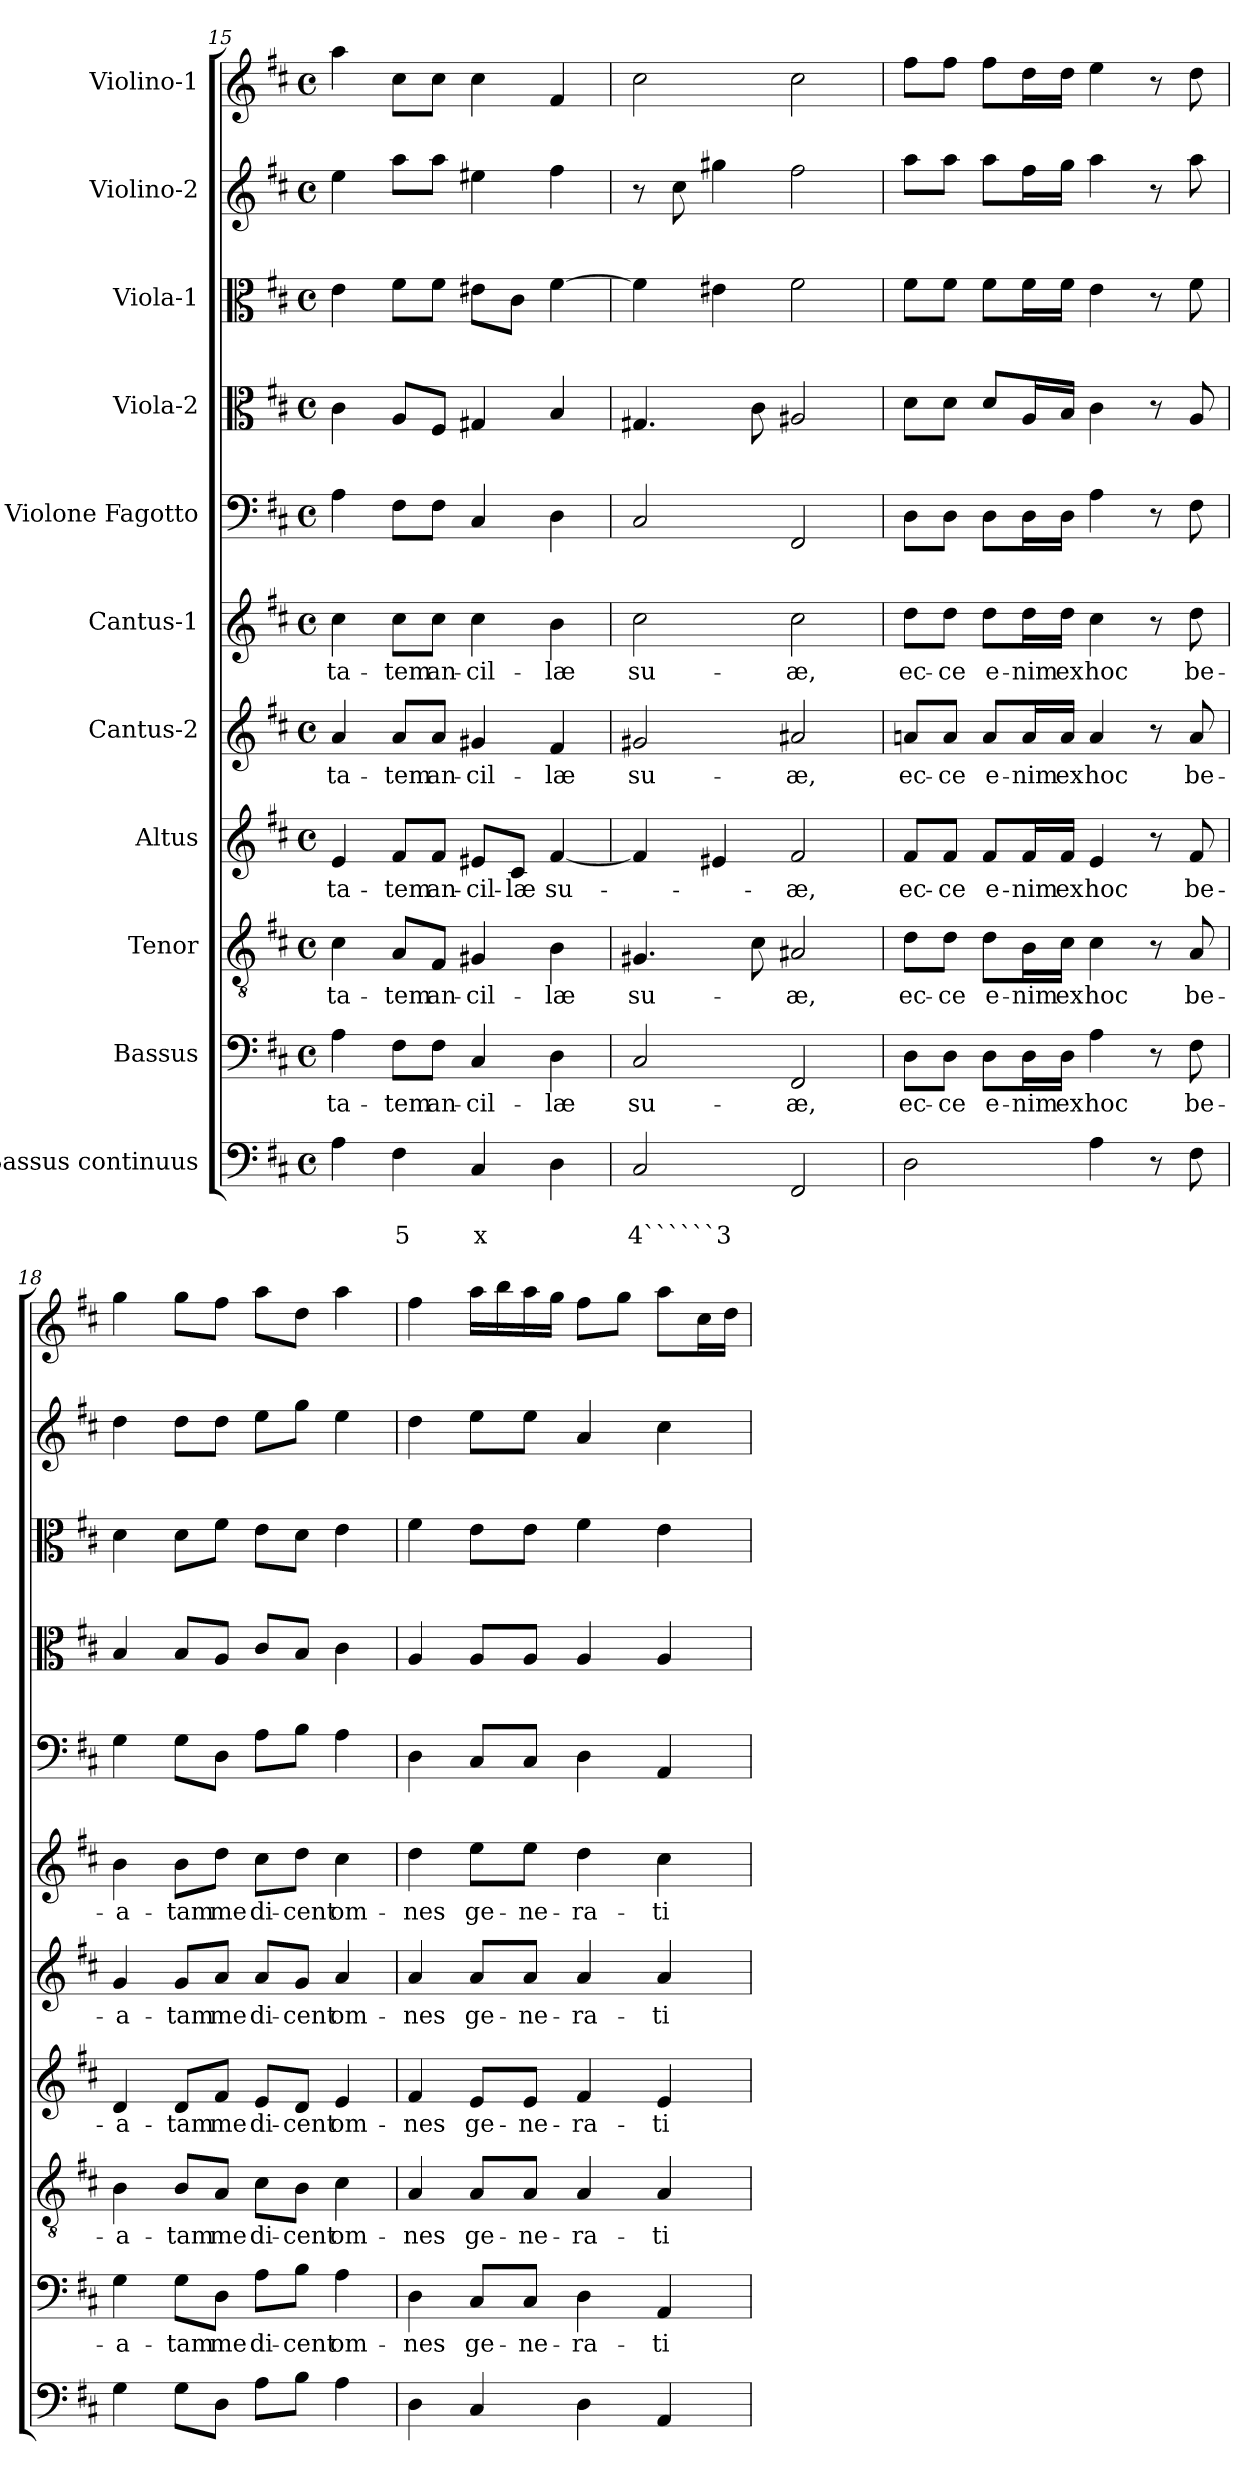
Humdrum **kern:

**kern	**text	**text	**kern	**text	**kern	**text	**kern	**text	**kern	**text	**kern	**text	**kern	**kern	**kern	**kern	**kern
*part11	*part11	*part11	*part10	*part10	*part9	*part9	*part8	*part8	*part7	*part7	*part6	*part6	*part5	*part4	*part3	*part2	*part1
*staff11	*staff11	*staff11	*staff10	*staff10	*staff9	*staff9	*staff8	*staff8	*staff7	*staff7	*staff6	*staff6	*staff5	*staff4	*staff3	*staff2	*staff1
*I"Bassus continuus	*	*	*I"Bassus	*	*I"Tenor	*	*I"Altus	*	*I"Cantus-2	*	*I"Cantus-1	*	*I"Violone Fagotto	*I"Viola-2	*I"Viola-1	*I"Violino-2	*I"Violino-1
*clefF4	*	*	*clefF4	*	*clefGv2	*	*clefG2	*	*clefG2	*	*clefG2	*	*clefF4	*clefC3	*clefC3	*clefG2	*clefG2
*k[f#c#]	*	*	*k[f#c#]	*	*k[f#c#]	*	*k[f#c#]	*	*k[f#c#]	*	*k[f#c#]	*	*k[f#c#]	*k[f#c#]	*k[f#c#]	*k[f#c#]	*k[f#c#]
*D:	*	*	*D:	*	*D:	*	*D:	*	*D:	*	*D:	*	*D:	*D:	*D:	*D:	*D:
*M4/4	*	*	*M4/4	*	*M4/4	*	*M4/4	*	*M4/4	*	*M4/4	*	*M4/4	*M4/4	*M4/4	*M4/4	*M4/4
*met(c)	*	*	*met(c)	*	*met(c)	*	*met(c)	*	*met(c)	*	*met(c)	*	*met(c)	*met(c)	*met(c)	*met(c)	*met(c)
=15	=15	=15	=15	=15	=15	=15	=15	=15	=15	=15	=15	=15	=15	=15	=15	=15	=15
!	!	!	!	!LO:LY:b	!	!LO:LY:b	!	!LO:LY:b	!	!LO:LY:b	!	!LO:LY:b	!	!	!	!	!
4A\	.	.	4A\	-ta-	4c#\	-ta-	4e/	-ta-	4a/	-ta-	4cc#\	-ta-	4A\	4c#\	4e\	4ee\	4aa\
!	!	!LO:LY:b	!	!LO:LY:b	!	!LO:LY:b	!	!LO:LY:b	!	!LO:LY:b	!	!LO:LY:b	!	!	!	!	!
4F#\	.	5	8F#\L	-tem	8A/L	-tem	8f#/L	-tem	8a/L	-tem	8cc#\L	-tem	8F#\L	8A/L	8f#\L	8aa\L	8cc#\L
!	!	!	!	!LO:LY:b	!	!LO:LY:b	!	!LO:LY:b	!	!LO:LY:b	!	!LO:LY:b	!	!	!	!	!
.	.	.	8F#\J	an-	8F#/J	an-	8f#/J	an-	8a/J	an-	8cc#\J	an-	8F#\J	8F#/J	8f#\J	8aa\J	8cc#\J
!	!	!LO:LY:b	!	!LO:LY:b	!	!LO:LY:b	!	!LO:LY:b	!	!LO:LY:b	!	!LO:LY:b	!	!	!	!	!
4C#/	.	x	4C#/	-cil-	4G#X/	-cil-	8e#X/L	-cil-	4g#X/	-cil-	4cc#\	-cil-	4C#/	4G#X/	8e#X\L	4ee#X\	4cc#\
!	!	!	!	!	!	!	!	!LO:LY:b	!	!	!	!	!	!	!	!	!
.	.	.	.	.	.	.	8c#/J	-læ	.	.	.	.	.	.	8c#\J	.	.
!	!	!	!	!LO:LY:b	!	!LO:LY:b	!	!LO:LY:b	!	!LO:LY:b	!	!LO:LY:b	!	!	!	!	!
4D\	.	.	4D\	-læ	4B\	-læ	[4f#/	su-	4f#/	-læ	4b\	-læ	4D\	4B/	[4f#\	4ff#\	4f#/
=16	=16	=16	=16	=16	=16	=16	=16	=16	=16	=16	=16	=16	=16	=16	=16	=16	=16
!	!	!LO:LY:b	!	!LO:LY:b	!	!LO:LY:b	!	!	!	!LO:LY:b	!	!LO:LY:b	!	!	!	!	!
2C#/	.	4``````3	2C#/	su-	4.G#X/	su-	4f#/]	.	2g#X/	su-	2cc#\	su-	2C#/	4.G#X/	4f#\]	8r	2cc#\
.	.	.	.	.	.	.	.	.	.	.	.	.	.	.	.	8cc#\	.
.	.	.	.	.	.	.	4e#X/	.	.	.	.	.	.	.	4e#X\	4gg#X\	.
.	.	.	.	.	8c#\	.	.	.	.	.	.	.	.	8c#\	.	.	.
!	!	!	!	!LO:LY:b	!	!LO:LY:b	!	!LO:LY:b	!	!LO:LY:b	!	!LO:LY:b	!	!	!	!	!
2FF#/	.	.	2FF#/	-æ,	2A#X/	-æ,	2f#/	-æ,	2a#X/	-æ,	2cc#\	-æ,	2FF#/	2A#X/	2f#\	2ff#\	2cc#\
!!LO:PB:g=z
=17	=17	=17	=17	=17	=17	=17	=17	=17	=17	=17	=17	=17	=17	=17	=17	=17	=17
!	!	!	!	!LO:LY:b	!	!LO:LY:b	!	!LO:LY:b	!	!LO:LY:b	!	!LO:LY:b	!	!	!	!	!
2D\	.	.	8D\L	ec-	8d\L	ec-	8f#/L	ec-	8ani/L	ec-	8dd\L	ec-	8D\L	8d\L	8f#\L	8aa\L	8ff#\L
!	!	!	!	!LO:LY:b	!	!LO:LY:b	!	!LO:LY:b	!	!LO:LY:b	!	!LO:LY:b	!	!	!	!	!
.	.	.	8D\J	-ce	8d\J	-ce	8f#/J	-ce	8a/J	-ce	8dd\J	-ce	8D\J	8d\J	8f#\J	8aa\J	8ff#\J
!	!	!	!	!LO:LY:b	!	!LO:LY:b	!	!LO:LY:b	!	!LO:LY:b	!	!LO:LY:b	!	!	!	!	!
.	.	.	8D\L	e-	8d\L	e-	8f#/L	e-	8a/L	e-	8dd\L	e-	8D\L	8d/L	8f#\L	8aa\L	8ff#\L
!	!	!	!	!LO:LY:b	!	!LO:LY:b	!	!LO:LY:b	!	!LO:LY:b	!	!LO:LY:b	!	!	!	!	!
.	.	.	16D\L	-nim	16B\L	-nim	16f#/L	-nim	16a/L	-nim	16dd\L	-nim	16D\L	16A/L	16f#\L	16ff#\L	16dd\L
!	!	!	!	!LO:LY:b	!	!LO:LY:b	!	!LO:LY:b	!	!LO:LY:b	!	!LO:LY:b	!	!	!	!	!
.	.	.	16D\JJ	ex	16c#\JJ	ex	16f#/JJ	ex	16a/JJ	ex	16dd\JJ	ex	16D\JJ	16B/JJ	16f#\JJ	16gg\JJ	16dd\JJ
!	!	!	!	!LO:LY:b	!	!LO:LY:b	!	!LO:LY:b	!	!LO:LY:b	!	!LO:LY:b	!	!	!	!	!
4A\	.	.	4A\	hoc	4c#\	hoc	4e/	hoc	4a/	hoc	4cc#\	hoc	4A\	4c#\	4e\	4aa\	4ee\
8r	.	.	8r	.	8r	.	8r	.	8r	.	8r	.	8r	8r	8r	8r	8r
!	!	!	!	!LO:LY:b	!	!LO:LY:b	!	!LO:LY:b	!	!LO:LY:b	!	!LO:LY:b	!	!	!	!	!
8F#\	.	.	8F#\	be-	8A/	be-	8f#/	be-	8a/	be-	8dd\	be-	8F#\	8A/	8f#\	8aa\	8dd\
=18	=18	=18	=18	=18	=18	=18	=18	=18	=18	=18	=18	=18	=18	=18	=18	=18	=18
!	!	!	!	!LO:LY:b	!	!LO:LY:b	!	!LO:LY:b	!	!LO:LY:b	!	!LO:LY:b	!	!	!	!	!
4G\	.	.	4G\	-a-	4B\	-a-	4d/	-a-	4g/	-a-	4b\	-a-	4G\	4B/	4d\	4dd\	4gg\
!	!	!	!	!LO:LY:b	!	!LO:LY:b	!	!LO:LY:b	!	!LO:LY:b	!	!LO:LY:b	!	!	!	!	!
8G\L	.	.	8G\L	-tam	8B/L	-tam	8d/L	-tam	8g/L	-tam	8b\L	-tam	8G\L	8B/L	8d\L	8dd\L	8gg\L
!	!	!	!	!LO:LY:b	!	!LO:LY:b	!	!LO:LY:b	!	!LO:LY:b	!	!LO:LY:b	!	!	!	!	!
8D\J	.	.	8D\J	me	8A/J	me	8f#/J	me	8a/J	me	8dd\J	me	8D\J	8A/J	8f#\J	8dd\J	8ff#\J
!	!	!	!	!LO:LY:b	!	!LO:LY:b	!	!LO:LY:b	!	!LO:LY:b	!	!LO:LY:b	!	!	!	!	!
8A\L	.	.	8A\L	di-	8c#\L	di-	8e/L	di-	8a/L	di-	8cc#\L	di-	8A\L	8c#/L	8e\L	8ee\L	8aa\L
!	!	!	!	!LO:LY:b	!	!LO:LY:b	!	!LO:LY:b	!	!LO:LY:b	!	!LO:LY:b	!	!	!	!	!
8B\J	.	.	8B\J	-cent	8B\J	-cent	8d/J	-cent	8g/J	-cent	8dd\J	-cent	8B\J	8B/J	8d\J	8gg\J	8dd\J
!	!	!	!	!LO:LY:b	!	!LO:LY:b	!	!LO:LY:b	!	!LO:LY:b	!	!LO:LY:b	!	!	!	!	!
4A\	.	.	4A\	om-	4c#\	om-	4e/	om-	4a/	om-	4cc#\	om-	4A\	4c#\	4e\	4ee\	4aa\
=19	=19	=19	=19	=19	=19	=19	=19	=19	=19	=19	=19	=19	=19	=19	=19	=19	=19
!	!	!	!	!LO:LY:b	!	!LO:LY:b	!	!LO:LY:b	!	!LO:LY:b	!	!LO:LY:b	!	!	!	!	!
4D\	.	.	4D\	-nes	4A/	-nes	4f#/	-nes	4a/	-nes	4dd\	-nes	4D\	4A/	4f#\	4dd\	4ff#\
!	!	!	!	!LO:LY:b	!	!LO:LY:b	!	!LO:LY:b	!	!LO:LY:b	!	!LO:LY:b	!	!	!	!	!
4C#/	.	.	8C#/L	ge-	8A/L	ge-	8e/L	ge-	8a/L	ge-	8ee\L	ge-	8C#/L	8A/L	8e\L	8ee\L	16aa\LL
.	.	.	.	.	.	.	.	.	.	.	.	.	.	.	.	.	16bb\
!	!	!	!	!LO:LY:b	!	!LO:LY:b	!	!LO:LY:b	!	!LO:LY:b	!	!LO:LY:b	!	!	!	!	!
.	.	.	8C#/J	-ne-	8A/J	-ne-	8e/J	-ne-	8a/J	-ne-	8ee\J	-ne-	8C#/J	8A/J	8e\J	8ee\J	16aa\
.	.	.	.	.	.	.	.	.	.	.	.	.	.	.	.	.	16gg\JJ
!	!	!	!	!LO:LY:b	!	!LO:LY:b	!	!LO:LY:b	!	!LO:LY:b	!	!LO:LY:b	!	!	!	!	!
4D\	.	.	4D\	-ra-	4A/	-ra-	4f#/	-ra-	4a/	-ra-	4dd\	-ra-	4D\	4A/	4f#\	4a/	8ff#\L
.	.	.	.	.	.	.	.	.	.	.	.	.	.	.	.	.	8gg\J
!	!	!	!	!LO:LY:b	!	!LO:LY:b	!	!LO:LY:b	!	!LO:LY:b	!	!LO:LY:b	!	!	!	!	!
4AA/	.	.	4AA/	-ti-	4A/	-ti-	4e/	-ti-	4a/	-ti-	4cc#\	-ti-	4AA/	4A/	4e\	4cc#\	8aa\L
.	.	.	.	.	.	.	.	.	.	.	.	.	.	.	.	.	16cc#\L
.	.	.	.	.	.	.	.	.	.	.	.	.	.	.	.	.	16dd\JJ
=	=	=	=	=	=	=	=	=	=	=	=	=	=	=	=	=	=
*-	*-	*-	*-	*-	*-	*-	*-	*-	*-	*-	*-	*-	*-	*-	*-	*-	*-
